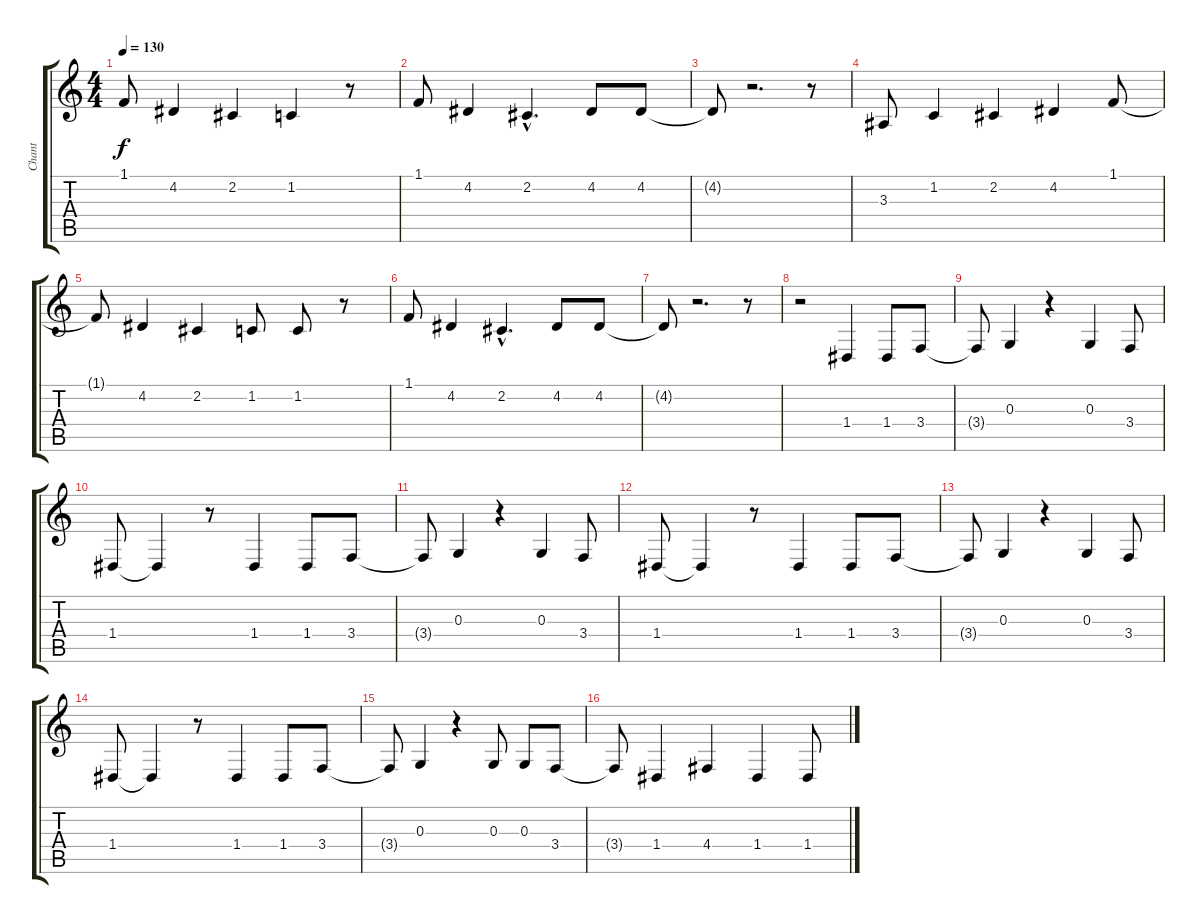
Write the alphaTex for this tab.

\track ("Chant" "Chant") {instrument baritonesax}
\staff {score tabs}
\tuning (E4 B3 G3 D3 A2 E2) {hide}
\ts (4 4)
\tempo 130
\clef g2
\ks c
1.1{t}.8{dy f} 4.2.4 2.2.4 1.2.4 r.8 |
1.1.8 4.2.4 2.2{hac}.4{d} 4.2.8 4.2.8 |
4.2{t}.8 r.2{d} r.8 |
3.3.8 1.2.4 2.2.4 4.2.4 1.1.8 |
1.1{t}.8 4.2.4 2.2.4 1.2.8 1.2.8 r.8 |
1.1.8 4.2.4 2.2{hac}.4{d} 4.2.8 4.2.8 |
4.2{t}.8 r.2{d} r.8 |
r.2 1.4.4 1.4.8 3.4.8 |
3.4{t}.8 0.3.4 r.4 0.3.4 3.4.8 |
1.4.8 1.4{t}.4 r.8 1.4.4 1.4.8 3.4.8 |
3.4{t}.8 0.3.4 r.4 0.3.4 3.4.8 |
1.4.8 1.4{t}.4 r.8 1.4.4 1.4.8 3.4.8 |
3.4{t}.8 0.3.4 r.4 0.3.4 3.4.8 |
1.4.8 1.4{t}.4 r.8 1.4.4 1.4.8 3.4.8 |
3.4{t}.8 0.3.4 r.4 0.3.8 0.3.8 3.4.8 |
3.4{t}.8 1.4.4 4.4.4 1.4.4 1.4.8
